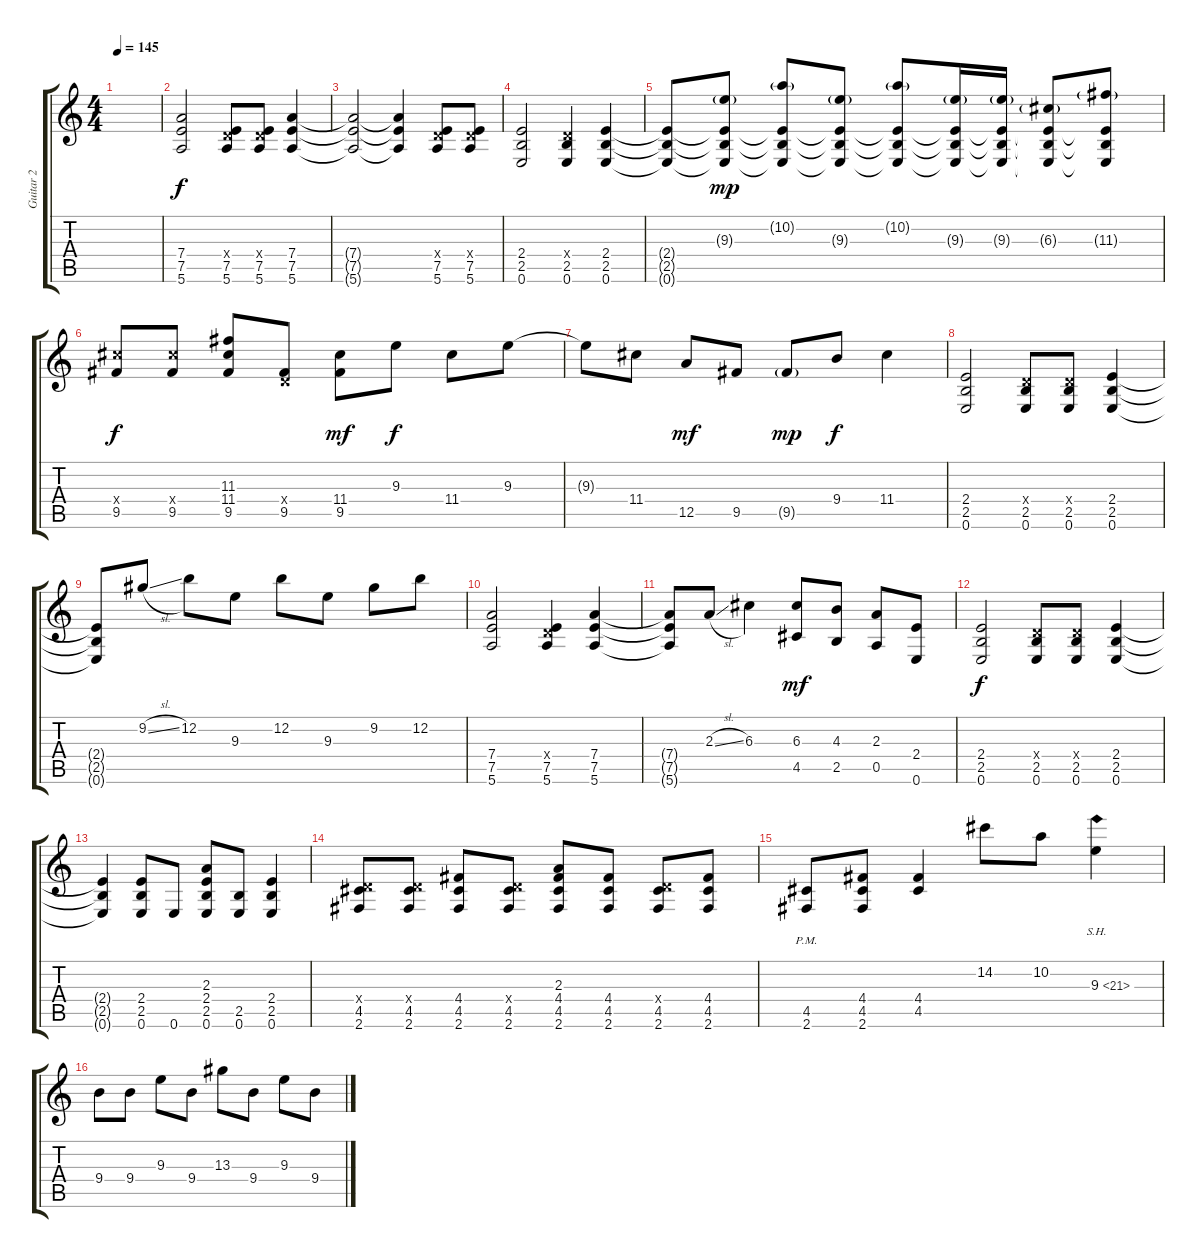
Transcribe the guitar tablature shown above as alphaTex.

\track ("Guitar 2" "Guitar 2") {instrument distortionguitar}
\staff {score tabs}
\tuning (E4 B3 G3 D3 A2 E2) {hide}
\ts (4 4)
\tempo 145
\clef g2
\ks c
|
(7.4 7.5 5.6).2{volume 11} (0.4{x} 7.5 5.6).8 (0.4{x} 7.5 5.6).8 (7.4 7.5 5.6).4 |
(7.4{t} 7.5{t} 5.6{t}).2 (7.4{t} 7.5{t} 5.6{t}).4 (0.4{x} 7.5 5.6).8 (0.4{x} 7.5 5.6).8 |
(2.4 2.5 0.6).2 (0.4{x} 2.5 0.6).4 (2.4 2.5 0.6).4 |
(2.4{t} 2.5{t} 0.6{t}).8 (9.3{g} 2.4{t} 2.5{t} 0.6{t}).8{dy mp} (10.2{g} 2.4{t} 2.5{t} 0.6{t}).8 (9.3{g} 2.4{t} 2.5{t} 0.6{t}).8 (10.2{g} 2.4{t} 2.5{t} 0.6{t}).8 (9.3{g} 2.4{t} 2.5{t} 0.6{t}).16 (9.3{g} 2.4{t} 2.5{t} 0.6{t}).16 (6.3{g} 2.4{t} 2.5{t} 0.6{t}).8 (11.3{g} 2.4{t} 2.5{t} 0.6{t}).8 |
(11.4{x} 9.5).8{dy f} (11.4{x} 9.5).8 (11.3 11.4 9.5).8 (0.4{x} 9.5).8 (11.4 9.5).8{dy mf} 9.3.8{dy f} 11.4.8 9.3.8 |
9.3{t}.8 11.4.8 12.5.8{dy mf} 9.5.8 9.5{g}.8{dy mp} 9.4.8{dy f} 11.4.4 |
(2.4 2.5 0.6).2 (0.4{x} 2.5 0.6).8 (0.4{x} 2.5 0.6).8 (2.4 2.5 0.6).4 |
(2.4{t} 2.5{t} 0.6{t}).8 9.2{sl}.8 12.2.8 9.3.8 12.2.8 9.3.8 9.2.8 12.2.8 |
(7.4 7.5 5.6).2 (0.4{x} 7.5 5.6).4 (7.4 7.5 5.6).4 |
(7.4{t} 7.5{t} 5.6{t}).8 2.3{sl}.8 6.3.4 (6.3 4.5).8{dy mf} (4.3 2.5).8 (2.3 0.5).8 (2.4 0.6).8 |
(2.4 2.5 0.6).2{dy f} (0.4{x} 2.5 0.6).8 (0.4{x} 2.5 0.6).8 (2.4 2.5 0.6).4 |
(2.4{t} 2.5{t} 0.6{t}).4 (2.4 2.5 0.6).8 0.6.8 (2.3 2.4 2.5 0.6).8 (2.5 0.6).8 (2.4 2.5 0.6).4 |
(0.4{x} 4.5 2.6).8 (0.4{x} 4.5 2.6).8 (4.4 4.5 2.6).8 (0.4{x} 4.5 2.6).8 (2.3 4.4 4.5 2.6).8 (4.4 4.5 2.6).8 (0.4{x} 4.5 2.6).8 (4.4 4.5 2.6).8 |
(4.5{pm} 2.6{pm}).8 (4.4 4.5 2.6).8 (4.4 4.5).4 14.2.8 10.2.8 9.3{sh 12}.4 |
9.4.8 9.4.8 9.3.8 9.4.8 13.3.8 9.4.8 9.3.8 9.4.8
